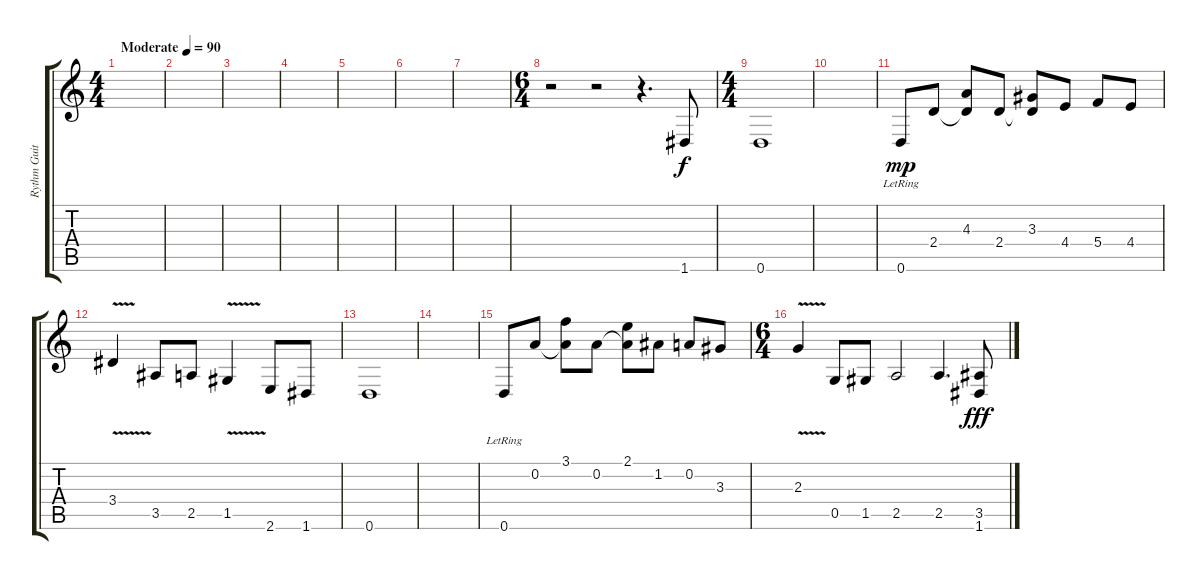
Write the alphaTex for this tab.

\track ("Rythm Guitar R" "Rythm Guit") {instrument distortionguitar}
\staff {score tabs}
\tuning (D4 A3 F3 C3 G2 D2) {hide}
\ts (4 4)
\tempo (90 "Moderate")
\clef g2
\ks c
|
|
|
|
|
|
|
\ts (6 4)
r.2{balance 8} r.2 r.4{d} 1.6.8 |
\ts (4 4)
0.6.1{volume 0} |
|
0.6{lr}.8{dy mp} 2.4.8 (4.3 2.4{t}).8 2.4.8 (3.3 2.4{t}).8 4.4.8 5.4.8 4.4.8 |
3.4{v}.4 3.5.8 2.5.8 1.5{v}.4 2.6.8 1.6.8 |
0.6.1{volume 0} |
|
0.6{lr}.8{volume 12} 0.2.8 (3.1 0.2{t}).8 0.2.8 (2.1 0.2{t}).8 1.2.8 0.2.8 3.3.8 |
\ts (6 4)
2.3{v}.4 0.5.8 1.5.8 2.5.2 2.5.4{d} (3.5 1.6).8{dy fff}
